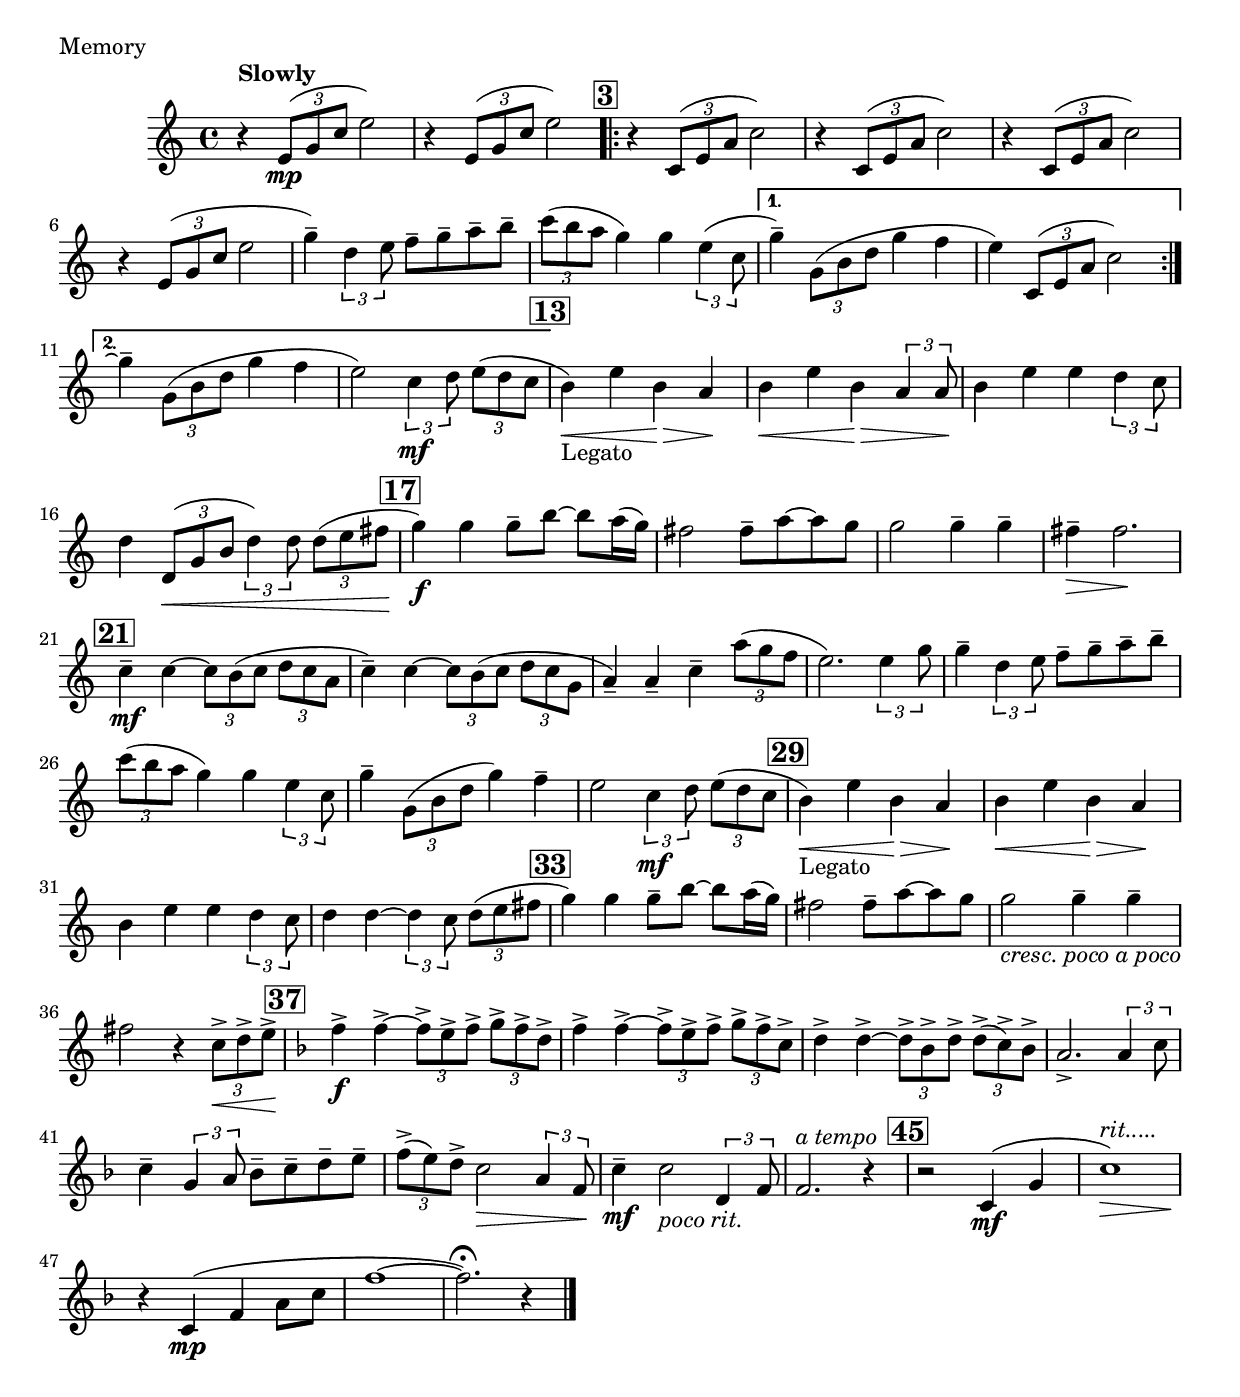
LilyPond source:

\version "2.18.0"
% When ready to include in collection: 1. Comment out paper.
% 				       2. Create include file of relative and
%					  header.
%Comment out from here
%{
#(set-default-paper-size "a4" 'portrait)
%#(set-default-paper-size "a4" 'portrait)
#(set-global-staff-size 18) % set staff-size when ready to print

\include "Marsch_format.ly"

%...to here
%}
  \score {

    % Svenska Polisens Marscher: 1. Title    
    \relative c'' { 
    	    \key c \major \time 4/4 
    	    \compressFullBarRests
    	    \set Score.markFormatter = #format-mark-box-letters
    	    \set Score.markFormatter = #format-mark-box-numbers
%    	    \override TupletBracket #'bracket-visibility = ##t
    	    r4^\markup {\bold {Slowly}} \times 2/3 { e,8\mp (g c } e2)
    	    r4 \times 2/3 { e,8 (g c } e2) 
    	    
%Rehearsal mark 3
	\mark 3
    	\repeat volta 2 {
    		\repeat unfold 3 { r4 \times 2/3 { c,8 (e a } c2)}
    		r4 \times 2/3 { e,8 (g c } e2 |g4--) \times 2/3 { d4 e8} 
    		f-- g-- a-- b-- |\times 2/3 { c8 (b a } g4) g 
    		\times 2/3 { e4 (c8} 
    	}
    	\alternative {
  		{g'4--) \times 2/3 {g,8 (b d} g4 f 
  		 e) \times 2/3 { c,8 (e a } c2) }
  		{g'4--\repeatTie \times 2/3 {g,8 (b d} g4 f 
  		e2) \times 2/3 {c4\mf d8} \times 2/3 {e8 (d c} }
        }
        
%Rehearsal mark 13
	\mark 13        
        b4\<)_\markup {Legato} e b\> a\! |b4\< e b\> \times 2/3 {a4 a8\!} 
        b4 e e \times 2/3 {d4 c8} |d4 \times 2/3 {d,8\< (g b} 
        \times 2/3 { d4) d8} \times 2/3 {d8 (e fis\!} 
        
%Rehearsal mark 17
	\mark 17                
        g4\f) g g8-- b~ b a16 (g) |fis2 fis8-- a~ a g |g2 g4-- g-- 
        fis--\> fis2.\!
        
%Rehearsal mark 21
	\mark 21                
	c4--\mf c~ \times 2/3 {c8 b (c} \times 2/3 {d8 c a} 
    	c4--) c~ \times 2/3 {c8 b (c} \times 2/3 {d8 c g} 
    	a4--) a-- c-- \times 2/3 {a'8 (g f} |e2.) \times 2/3 {e4 g8}
    	g4-- \times 2/3 {d4 e8} f-- g-- a-- b-- |\times 2/3 {c8 (b a} g4) g
    	\times 2/3 {e4 c8} |g'4-- \times 2/3 {g,8 (b d} g4) f-- 
    	e2 \times 2/3 {c4\mf d8} \times 2/3 {e8 (d c} 

%Rehearsal mark 29
	\mark 29                
	b4\<)_\markup {Legato} e b\> a\! |b4\< e b\> a\! 
	b4 e e \times 2/3 {d4 c8} |d4 d~ \times 2/3 {d4 c8} 
	\times 2/3 {d8 (e fis} 
	
%Rehearsal mark 33
	\mark 33
	g4)  g g8-- b~ b a16 (g) |fis2 fis8-- a~ a g 
	g2_\markup {\italic {cresc. poco a poco}} g4-- g-- 
	fis2 r4 \times 2/3 {c8->\< d-> e->\!}
	
%Rehearsal mark 37
	\mark 37                
	\key f \major
	f4->\f f~-> \times 2/3 {f8-> e-> f->} \times 2/3 {g8-> f-> d->}
	f4-> f~-> \times 2/3 {f8-> e-> f->} \times 2/3 {g8-> f-> c->}
	d4-> d~-> \times 2/3 {d8-> bes-> d->} \times 2/3 {d8-> (c)-> bes->}
	a2.-> \times 2/3 {a4 c8} c4-- \times 2/3 {g4 a8} bes-- c-- d-- e--
	\times 2/3 {f8-> (e) d->} c2\> \times 2/3 {a4 f8\!} 
	c'4--\mf c2_\markup {\italic {poco rit.}} \times 2/3 {d,4 f8}
	f2.^\markup {\italic {a tempo}} r4
	
%Rehearsal mark 45
	\mark 45                
	r2 c4\mf (g' |c1)\>^\markup {\italic {rit.....}} 
	r4\! c,\mp (f a8 c |f1~ |f2.)\fermata r4
	\bar "|."
	
    }%end relative
    \header {
    	    piece = "Memory"
    	    composer = "Andrew Lloyd Webber"
    	}
    	\layout {ragged-last = ##t
    	}
  }%end score
